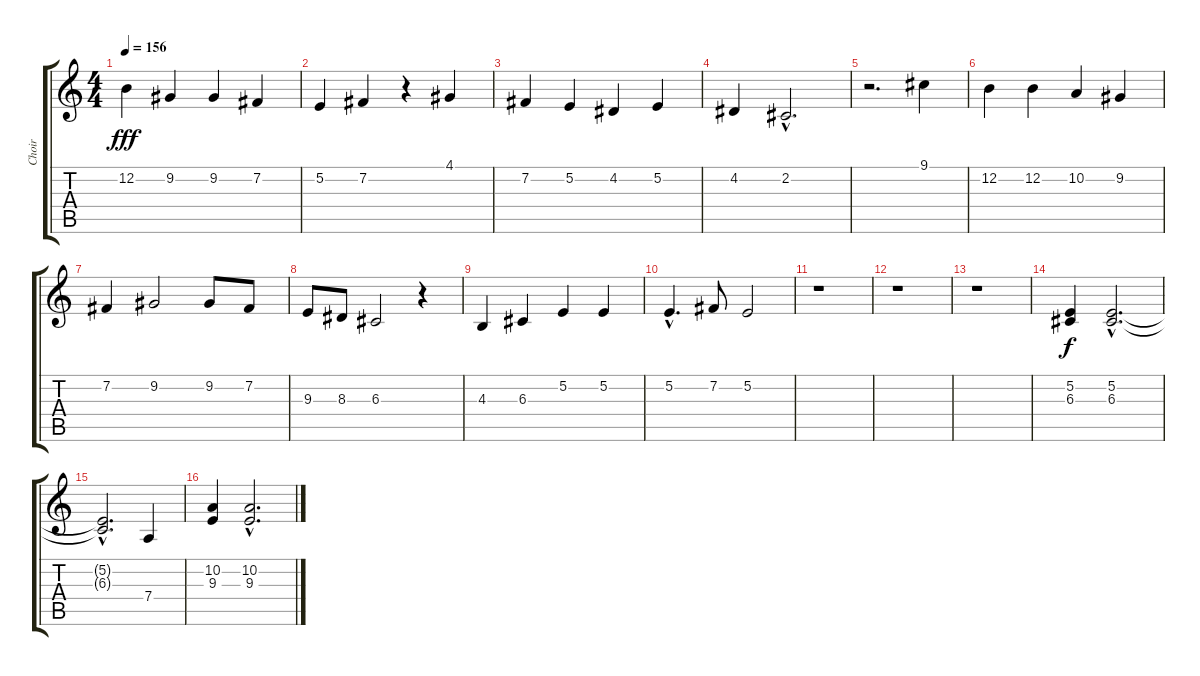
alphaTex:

\track ("Choir" "Choir") {instrument lead1square}
\staff {score tabs}
\tuning (E4 B3 G3 D3 A2 E2) {hide}
\ts (4 4)
\tempo 156
\clef g2
\ks c
12.2.4{dy fff} 9.2.4 9.2.4 7.2.4 |
5.2.4 7.2.4 r.4 4.1.4 |
7.2.4 5.2.4 4.2.4 5.2.4 |
4.2.4 2.2{hac}.2{d} |
r.2{d} 9.1.4 |
12.2.4 12.2.4 10.2.4 9.2.4 |
7.2.4 9.2.2 9.2.8 7.2.8 |
9.3.8 8.3.8 6.3.2 r.4 |
4.3.4 6.3.4 5.2.4 5.2.4 |
5.2{hac}.4{d} 7.2.8 5.2.2 |
r.1 |
r.1 |
r.1 |
(5.2 6.3).4{dy f} (5.2{hac} 6.3{hac}).2{d} |
(5.2{hac t} 6.3{hac t}).2{d} 7.4.4 |
(10.2 9.3).4 (10.2{hac} 9.3{hac}).2{d}
